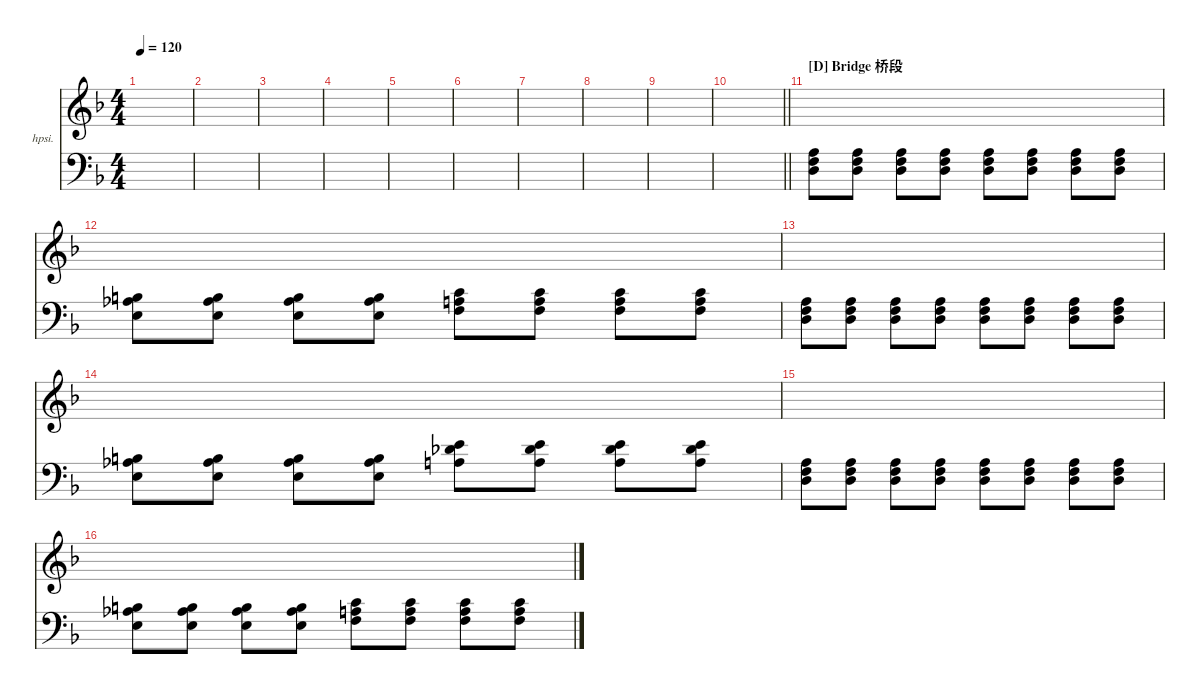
\defaultSystemsLayout 4
\hideDynamics
\bracketExtendMode nobrackets
\firstSystemTrackNameOrientation horizontal
\track ("Harpsichord" "hpsi.") {instrument harpsichord}
\staff {score}
\tuning (E4 B3 G3 D3 A2 E2)
\ts (4 4)
\tempo 120
\clef g2
\ks dminor
|
|
|
|
|
|
|
|
|
\barLineRight lightlight
|
\section ("D" "Bridge 桥段")
|
|
|
|
|
\staff {score}
\tuning (G2 D2 A1 E1 B0)
\clef f4
\ks dminor
|
|
|
|
|
|
|
|
|
\barLineRight lightlight
|
(7.1{acc forcenatural} 15.2{acc forcenatural} 24.3{acc forcenatural}).8 (7.1{acc forcenatural} 15.2{acc forcenatural} 24.3{acc forcenatural}).8 (7.1{acc forcenatural} 15.2{acc forcenatural} 24.3{acc forcenatural}).8 (7.1{acc forcenatural} 15.2{acc forcenatural} 24.3{acc forcenatural}).8 (7.1{acc forcenatural} 15.2{acc forcenatural} 24.3{acc forcenatural}).8 (7.1{acc forcenatural} 15.2{acc forcenatural} 24.3{acc forcenatural}).8 (7.1{acc forcenatural} 15.2{acc forcenatural} 24.3{acc forcenatural}).8 (7.1{acc forcenatural} 15.2{acc forcenatural} 24.3{acc forcenatural}).8 |
(9.1{acc forcenatural} 26.3{acc forcenatural} 28.4{acc b}).8 (9.1{acc forcenatural} 26.3{acc forcenatural} 28.4{acc b}).8 (9.1{acc forcenatural} 26.3{acc forcenatural} 28.4{acc b}).8 (9.1{acc forcenatural} 26.3{acc forcenatural} 28.4{acc b}).8 (15.2{acc forcenatural} 14.1{acc forcenatural} 27.3{acc forcenatural}).8 (15.2{acc forcenatural} 14.1{acc forcenatural} 27.3{acc forcenatural}).8 (15.2{acc forcenatural} 14.1{acc forcenatural} 27.3{acc forcenatural}).8 (15.2{acc forcenatural} 14.1{acc forcenatural} 27.3{acc forcenatural}).8 |
(7.1{acc forcenatural} 15.2{acc forcenatural} 24.3{acc forcenatural}).8 (7.1{acc forcenatural} 15.2{acc forcenatural} 24.3{acc forcenatural}).8 (7.1{acc forcenatural} 15.2{acc forcenatural} 24.3{acc forcenatural}).8 (7.1{acc forcenatural} 15.2{acc forcenatural} 24.3{acc forcenatural}).8 (7.1{acc forcenatural} 15.2{acc forcenatural} 24.3{acc forcenatural}).8 (7.1{acc forcenatural} 15.2{acc forcenatural} 24.3{acc forcenatural}).8 (7.1{acc forcenatural} 15.2{acc forcenatural} 24.3{acc forcenatural}).8 (7.1{acc forcenatural} 15.2{acc forcenatural} 24.3{acc forcenatural}).8 |
(9.1{acc forcenatural} 26.3{acc forcenatural} 28.4{acc b}).8 (9.1{acc forcenatural} 26.3{acc forcenatural} 28.4{acc b}).8 (9.1{acc forcenatural} 26.3{acc forcenatural} 28.4{acc b}).8 (9.1{acc forcenatural} 26.3{acc forcenatural} 28.4{acc b}).8 (14.1{acc forcenatural} 31.3{acc forcenatural} 33.4{acc b}).8 (14.1{acc forcenatural} 31.3{acc forcenatural} 33.4{acc b}).8 (14.1{acc forcenatural} 31.3{acc forcenatural} 33.4{acc b}).8 (14.1{acc forcenatural} 31.3{acc forcenatural} 33.4{acc b}).8 |
(7.1{acc forcenatural} 15.2{acc forcenatural} 24.3{acc forcenatural}).8 (7.1{acc forcenatural} 15.2{acc forcenatural} 24.3{acc forcenatural}).8 (7.1{acc forcenatural} 15.2{acc forcenatural} 24.3{acc forcenatural}).8 (7.1{acc forcenatural} 15.2{acc forcenatural} 24.3{acc forcenatural}).8 (7.1{acc forcenatural} 15.2{acc forcenatural} 24.3{acc forcenatural}).8 (7.1{acc forcenatural} 15.2{acc forcenatural} 24.3{acc forcenatural}).8 (7.1{acc forcenatural} 15.2{acc forcenatural} 24.3{acc forcenatural}).8 (7.1{acc forcenatural} 15.2{acc forcenatural} 24.3{acc forcenatural}).8 |
(9.1{acc forcenatural} 26.3{acc forcenatural} 28.4{acc b}).8 (9.1{acc forcenatural} 26.3{acc forcenatural} 28.4{acc b}).8 (9.1{acc forcenatural} 26.3{acc forcenatural} 28.4{acc b}).8 (9.1{acc forcenatural} 26.3{acc forcenatural} 28.4{acc b}).8 (15.2{acc forcenatural} 14.1{acc forcenatural} 27.3{acc forcenatural}).8 (15.2{acc forcenatural} 14.1{acc forcenatural} 27.3{acc forcenatural}).8 (15.2{acc forcenatural} 14.1{acc forcenatural} 27.3{acc forcenatural}).8 (15.2{acc forcenatural} 14.1{acc forcenatural} 27.3{acc forcenatural}).8
